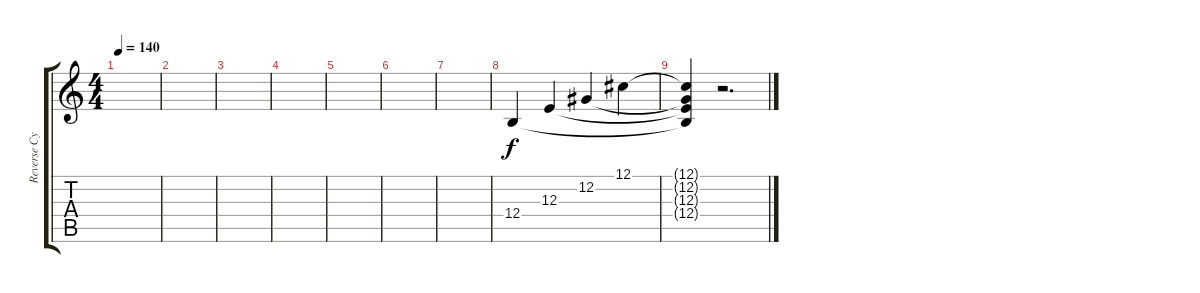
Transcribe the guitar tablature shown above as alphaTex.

\track ("Reverse Cymbal" "Reverse Cy") {instrument reversecymbal}
\staff {score tabs}
\tuning (Db4 Ab3 E3 B2 Gb2 B1) {hide}
\ts (4 4)
\tempo 140
\clef g2
\ks c
|
|
|
|
|
|
|
12.4.4 12.3.4 12.2.4 12.1.4 |
(12.1{t} 12.2{t} 12.3{t} 12.4{t}).4 r.2{d}
